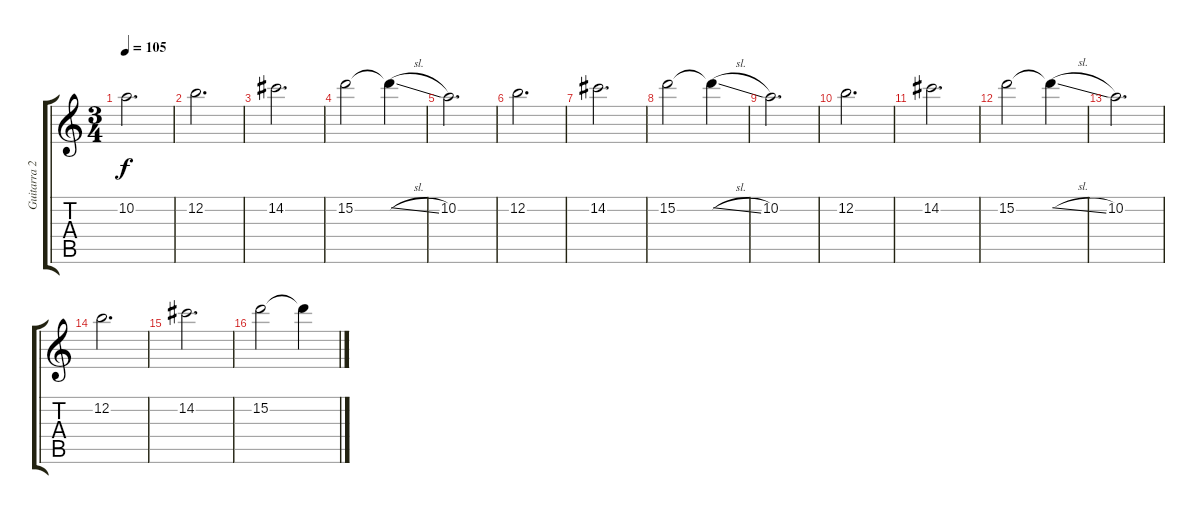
\track ("Guitarra 2" "Guitarra 2") {instrument distortionguitar}
\staff {score tabs}
\tuning (E4 B3 G3 D3 A2 E2) {hide}
\ts (3 4)
\tempo 105
\clef g2
\ks c
10.2.2{d dy f} |
12.2.2{d} |
14.2.2{d} |
15.2.2 15.2{sl t}.4 |
10.2.2{d} |
12.2.2{d} |
14.2.2{d} |
15.2.2 15.2{sl t}.4 |
10.2.2{d} |
12.2.2{d} |
14.2.2{d} |
15.2.2 15.2{sl t}.4 |
10.2.2{d} |
12.2.2{d} |
14.2.2{d} |
15.2.2 15.2{t}.4
